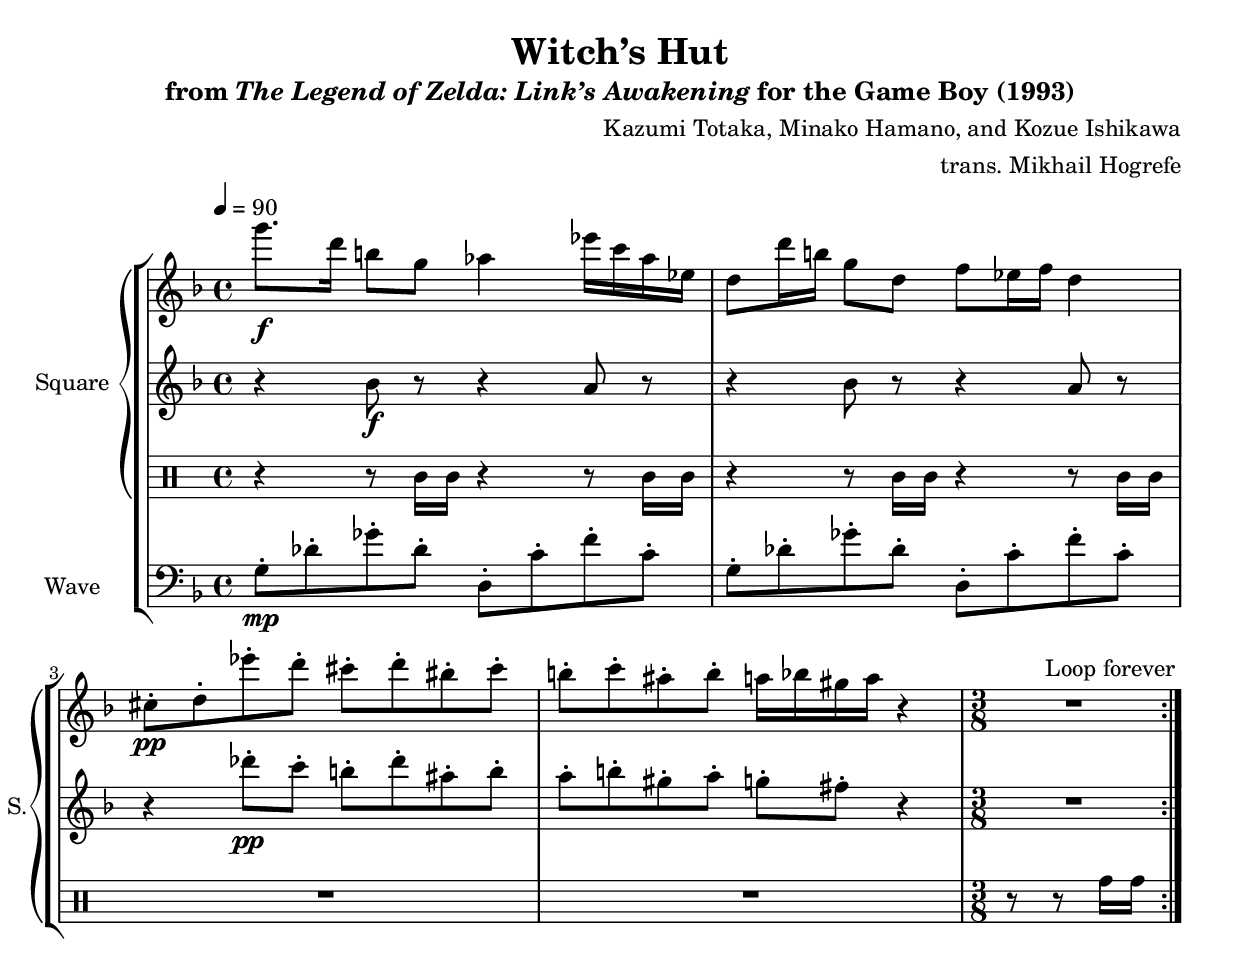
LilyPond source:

\version "2.22.0"

smaller = {
    \set fontSize = #-3
    \override Stem #'length-fraction = #0.56
    \override Beam #'thickness = #0.2688
    \override Beam #'length-fraction = #0.56
}

\book {
    \header {
        title = "Witch’s Hut"
        subtitle = \markup { "from" {\italic "The Legend of Zelda: Link’s Awakening"} "for the Game Boy (1993)" }
        composer = "Kazumi Totaka, Minako Hamano, and Kozue Ishikawa"
        arranger = "trans. Mikhail Hogrefe"
    }

    \score {
        {
            \new StaffGroup <<
                \new GrandStaff <<
                    \set GrandStaff.instrumentName = "Square"
                    \set GrandStaff.shortInstrumentName = "S."
                    \new Staff \relative c'''' {      
\key d \minor
\tempo 4 = 90
                    \repeat volta 2 {
g8.\f d16 b8 g aes4 ees'16 c aes ees |
d8 d'16 b g8 d f ees16 f d4 |
cis8-.\pp d-. ees'-. d-. cis-. d-. bis-. cis-. |
b8-. c-. ais-. b-. a16 bes gis a r4 |
\time 3/8
R4. |
                    }
\once \override Score.RehearsalMark.self-alignment-X = #RIGHT
\mark \markup { \fontsize #-2 "Loop forever" }
                    }

                    \new Staff \relative c'' {                 
\key d \minor
r4 bes8\f r r4 a8 r |
r4 bes8 r r4 a8 r |
r4 des'8-.\pp c-. b-. des-. ais-. b-. |
a8-. b-. gis-. a-. g-. fis-. r4 |
R4. |
                    }

                    \new DrumStaff {
                        \drummode {
r4 r8 trio16 trio r4 r8 trio16 trio |
r4 r8 trio16 trio r4 r8 trio16 trio |
R1*2
r8 r8 tomh16 tomh |
                        }
                    }
                >>

                \new Staff \relative c' {
                    \set Staff.instrumentName = "Wave"
                    \set Staff.shortInstrumentName = "W."
\clef bass
\key d \minor
g8-.\mp des'-. ges-. des-. d,8-. c'-. f-. c-. |
g8-. des'-. ges-. des-. d,8-. c'-. f-. c-. |
R1*2 |
R4.
                }
            >>
        }
        \layout {
            \context {
                \Staff
                \RemoveEmptyStaves
            }
            \context {
                \DrumStaff
                \RemoveEmptyStaves
            }
        }
    }
}
